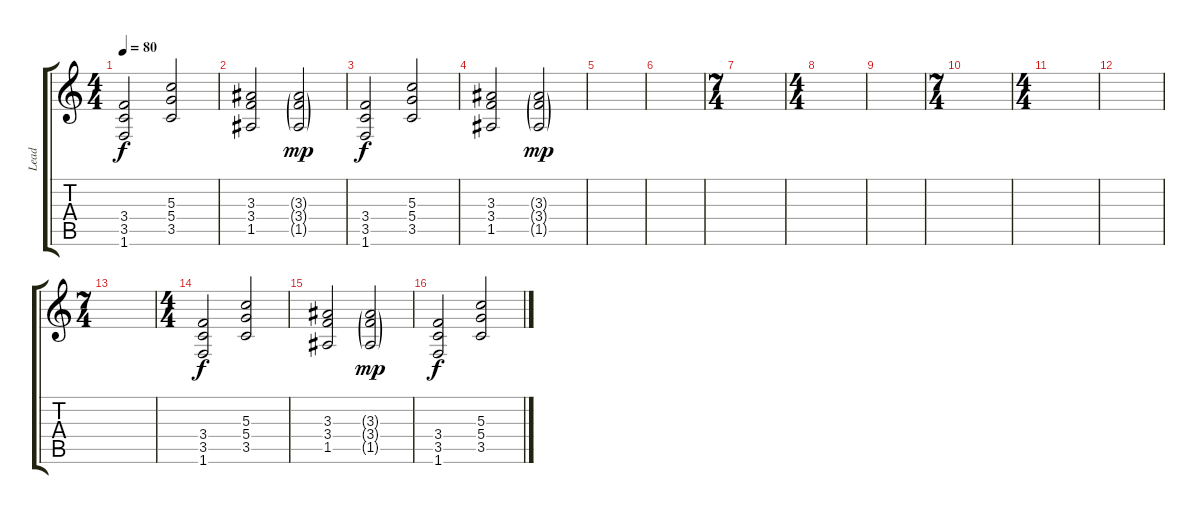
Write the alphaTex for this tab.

\track ("Lead" "Lead") {instrument overdrivenguitar}
\staff {score tabs}
\tuning (E4 B3 G3 D3 A2 E2) {hide}
\ts (4 4)
\tempo 80
\clef g2
\ks c
(3.4 3.5 1.6).2{dy f} (5.3 5.4 3.5).2 |
(3.3 3.4 1.5).2 (3.3{g} 3.4{g} 1.5{g}).2{dy mp} |
(3.4 3.5 1.6).2{dy f} (5.3 5.4 3.5).2 |
(3.3 3.4 1.5).2 (3.3{g} 3.4{g} 1.5{g}).2{dy mp} |
|
|
\ts (7 4)
|
\ts (4 4)
|
|
\ts (7 4)
|
\ts (4 4)
|
|
\ts (7 4)
|
\ts (4 4)
(3.4 3.5 1.6).2{dy f} (5.3 5.4 3.5).2 |
(3.3 3.4 1.5).2 (3.3{g} 3.4{g} 1.5{g}).2{dy mp} |
(3.4 3.5 1.6).2{dy f} (5.3 5.4 3.5).2
